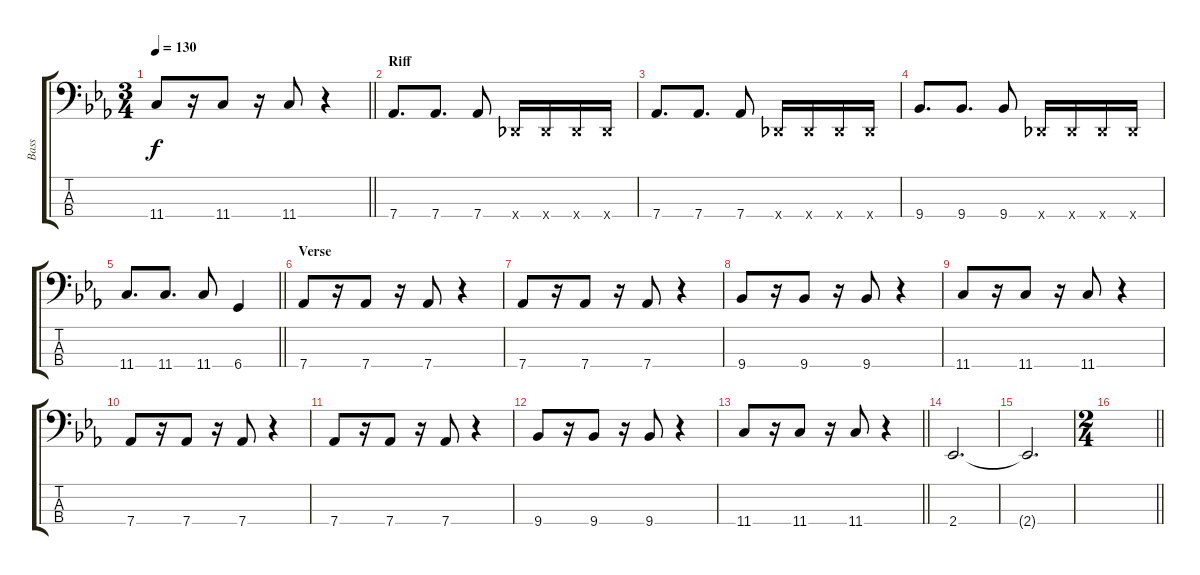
\track ("Bass" "Bass") {instrument electricbasspick}
\staff {score tabs}
\tuning (Gb2 Db2 Ab1 Db1) {hide}
\ts (3 4)
\tempo 130
\clef f4
\barLineRight lightlight
\ks eb
11.4.8{dy f} r.16 11.4.8 r.16 11.4.8 r.4 |
\section ("" "Riff")
7.4.8{d} 7.4.8{d} 7.4.8 0.4{x}.16 0.4{x}.16 0.4{x}.16 0.4{x}.16 |
7.4.8{d} 7.4.8{d} 7.4.8 0.4{x}.16 0.4{x}.16 0.4{x}.16 0.4{x}.16 |
9.4.8{d} 9.4.8{d} 9.4.8 0.4{x}.16 0.4{x}.16 0.4{x}.16 0.4{x}.16 |
\barLineRight lightlight
11.4.8{d} 11.4.8{d} 11.4.8 6.4.4 |
\section ("" "Verse")
7.4.8 r.16 7.4.8 r.16 7.4.8 r.4 |
7.4.8 r.16 7.4.8 r.16 7.4.8 r.4 |
9.4.8 r.16 9.4.8 r.16 9.4.8 r.4 |
11.4.8 r.16 11.4.8 r.16 11.4.8 r.4 |
7.4.8 r.16 7.4.8 r.16 7.4.8 r.4 |
7.4.8 r.16 7.4.8 r.16 7.4.8 r.4 |
9.4.8 r.16 9.4.8 r.16 9.4.8 r.4 |
\barLineRight lightlight
11.4.8 r.16 11.4.8 r.16 11.4.8 r.4 |
2.4.2{d} |
2.4{t}.2{d} |
\ts (2 4)
\barLineRight lightlight
